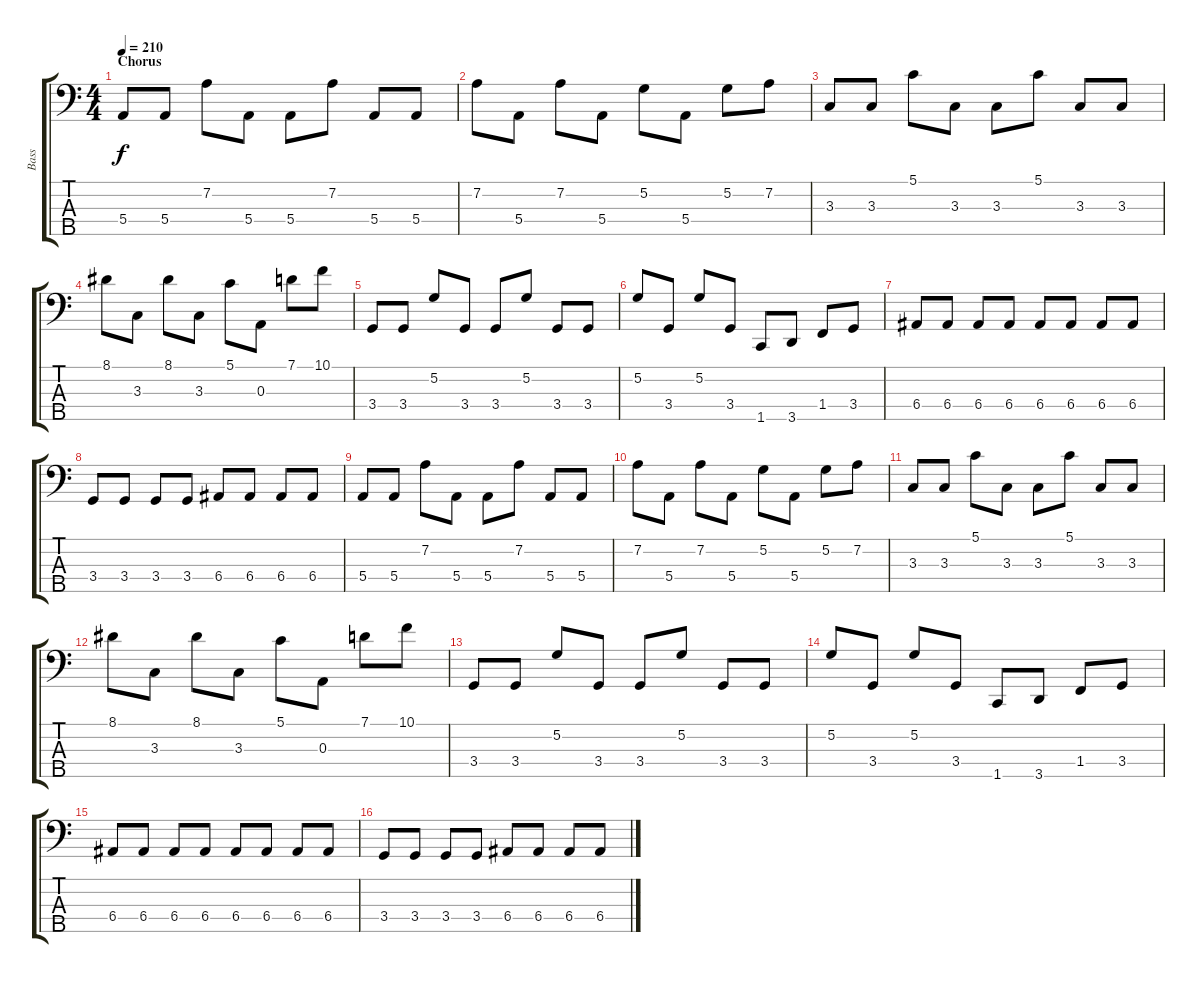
\track ("Bass" "Bass") {instrument electricbasspick}
\staff {score tabs}
\tuning (G2 D2 A1 E1 B0) {hide}
\ts (4 4)
\section ("" "Chorus")
\tempo 210
\clef f4
\ks c
5.4.8{dy f} 5.4.8 7.2.8 5.4.8 5.4.8 7.2.8 5.4.8 5.4.8 |
7.2.8 5.4.8 7.2.8 5.4.8 5.2.8 5.4.8 5.2.8 7.2.8 |
3.3.8 3.3.8 5.1.8 3.3.8 3.3.8 5.1.8 3.3.8 3.3.8 |
8.1.8 3.3.8 8.1.8 3.3.8 5.1.8 0.3.8 7.1.8 10.1.8 |
3.4.8 3.4.8 5.2.8 3.4.8 3.4.8 5.2.8 3.4.8 3.4.8 |
5.2.8 3.4.8 5.2.8 3.4.8 1.5.8 3.5.8 1.4.8 3.4.8 |
6.4.8 6.4.8 6.4.8 6.4.8 6.4.8 6.4.8 6.4.8 6.4.8 |
3.4.8 3.4.8 3.4.8 3.4.8 6.4.8 6.4.8 6.4.8 6.4.8 |
5.4.8 5.4.8 7.2.8 5.4.8 5.4.8 7.2.8 5.4.8 5.4.8 |
7.2.8 5.4.8 7.2.8 5.4.8 5.2.8 5.4.8 5.2.8 7.2.8 |
3.3.8 3.3.8 5.1.8 3.3.8 3.3.8 5.1.8 3.3.8 3.3.8 |
8.1.8 3.3.8 8.1.8 3.3.8 5.1.8 0.3.8 7.1.8 10.1.8 |
3.4.8 3.4.8 5.2.8 3.4.8 3.4.8 5.2.8 3.4.8 3.4.8 |
5.2.8 3.4.8 5.2.8 3.4.8 1.5.8 3.5.8 1.4.8 3.4.8 |
6.4.8 6.4.8 6.4.8 6.4.8 6.4.8 6.4.8 6.4.8 6.4.8 |
3.4.8 3.4.8 3.4.8 3.4.8 6.4.8 6.4.8 6.4.8 6.4.8
